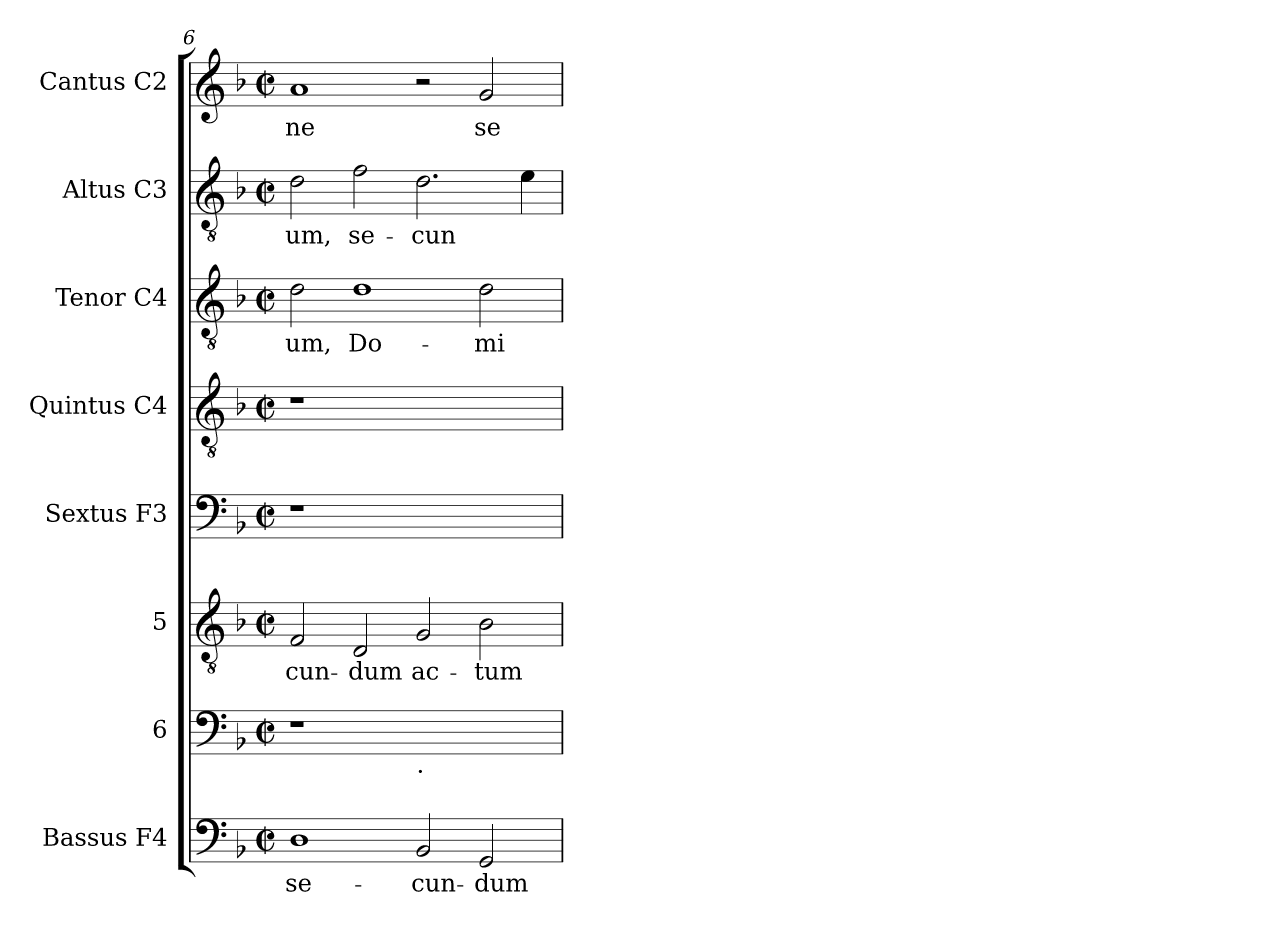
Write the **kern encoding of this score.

**kern	**text	**kern	**kern	**text	**kern	**kern	**kern	**text	**kern	**text	**kern	**text
*part8	*part8	*part7	*part6	*part6	*part5	*part4	*part3	*part3	*part2	*part2	*part1	*part1
*staff8	*staff8	*staff7	*staff6	*staff6	*staff5	*staff4	*staff3	*staff3	*staff2	*staff2	*staff1	*staff1
*I"Bassus  F4	*	*I"6	*I"5	*	*I"Sextus  F3	*I"Quintus  C4	*I"Tenor  C4	*	*I"Altus  C3	*	*I"Cantus  C2	*
*I'B	*	*	*	*	*	*	*I'T	*	*I'A	*	*I'C	*
!!LO:LB:g=z
*clefF4	*	*clefF4	*clefGv2	*	*clefF4	*clefGv2	*clefGv2	*	*clefGv2	*	*clefG2	*
*k[b-]	*	*k[b-]	*k[b-]	*	*k[b-]	*k[b-]	*k[b-]	*	*k[b-]	*	*k[b-]	*
*F:	*	*F:	*F:	*	*F:	*F:	*F:	*	*F:	*	*F:	*
*M2/2	*	*M2/2	*M2/2	*	*M2/2	*M2/2	*M2/2	*	*M2/2	*	*M2/2	*
*met(c|)	*	*met(c|)	*met(c|)	*	*met(c|)	*met(c|)	*met(c|)	*	*met(c|)	*	*met(c|)	*
=6	=6	=6	=6	=6	=6	=6	=6	=6	=6	=6	=6	=6
!	!LO:LY:b:cj	!	!	!LO:LY:b	!	!	!	!LO:LY:b:cj	!	!LO:LY:b:cj	!	!LO:LY:b:cj
1D	se-	1r	2F/	cun-	1r	1r	2d\	-um,	2d\	-um,	1a	-ne
!	!	!	!	!LO:LY:b	!	!	!	!LO:LY:b:cj	!	!LO:LY:b:cj	!	!
.	.	.	2D/	-dum	.	.	1d	Do-	2f\	se-	.	.
!	!	!LO:TX:b:t=.	!	!	!	!	!	!	!	!	!	!
!	!LO:LY:b:cj	!	!	!LO:LY:b	!	!	!	!	!	!LO:LY:b:cj	!	!
2BB-/	-cun-	1ryy	2G/	ac-	1ryy	1ryy	.	.	2.d\	-cun-	2r	.
!	!LO:LY:b:cj	!	!	!LO:LY:b	!	!	!	!LO:LY:b:cj	!	!	!	!LO:LY:b:cj
2GG/	-dum	.	2B-\	-tum	.	.	2d\	-mi-	.	.	2g/	se-
!	!	!	!	!	!	!	!	!	!	!LO:LY:b:cj	!	!
.	.	.	.	.	.	.	.	.	4e\	--	.	.
=	=	=	=	=	=	=	=	=	=	=	=	=
*-	*-	*-	*-	*-	*-	*-	*-	*-	*-	*-	*-	*-
